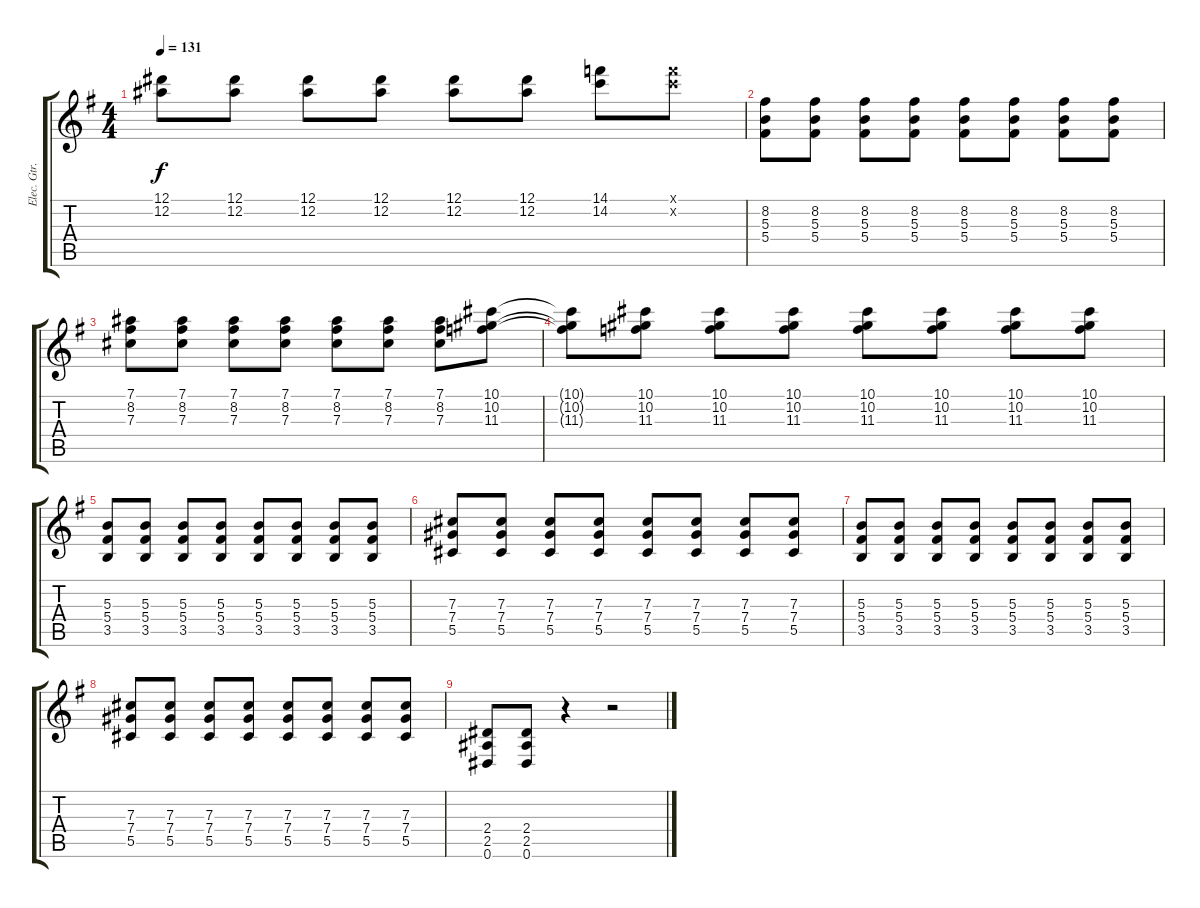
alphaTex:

\track ("Elec. Gtr. 3" "Elec. Gtr.") {instrument distortionguitar}
\staff {score tabs}
\tuning (Eb4 Bb3 Gb3 Db3 Ab2 Eb2) {hide}
\ts (4 4)
\tempo 131
\clef g2
\ks g
(12.1 12.2).8{dy f} (12.1 12.2).8 (12.1 12.2).8 (12.1 12.2).8 (12.1 12.2).8 (12.1 12.2).8 (14.1 14.2).8 (14.1{x} 14.2{x}).8 |
(8.2 5.3 5.4).8 (8.2 5.3 5.4).8 (8.2 5.3 5.4).8 (8.2 5.3 5.4).8 (8.2 5.3 5.4).8 (8.2 5.3 5.4).8 (8.2 5.3 5.4).8 (8.2 5.3 5.4).8 |
(7.1 8.2 7.3).8 (7.1 8.2 7.3).8 (7.1 8.2 7.3).8 (7.1 8.2 7.3).8 (7.1 8.2 7.3).8 (7.1 8.2 7.3).8 (7.1 8.2 7.3).8 (10.1 10.2 11.3).8 |
(10.1{t} 10.2{t} 11.3{t}).8 (10.1 10.2 11.3).8 (10.1 10.2 11.3).8 (10.1 10.2 11.3).8 (10.1 10.2 11.3).8 (10.1 10.2 11.3).8 (10.1 10.2 11.3).8 (10.1 10.2 11.3).8 |
(5.3 5.4 3.5).8 (5.3 5.4 3.5).8 (5.3 5.4 3.5).8 (5.3 5.4 3.5).8 (5.3 5.4 3.5).8 (5.3 5.4 3.5).8 (5.3 5.4 3.5).8 (5.3 5.4 3.5).8 |
(7.3 7.4 5.5).8 (7.3 7.4 5.5).8 (7.3 7.4 5.5).8 (7.3 7.4 5.5).8 (7.3 7.4 5.5).8 (7.3 7.4 5.5).8 (7.3 7.4 5.5).8 (7.3 7.4 5.5).8 |
(5.3 5.4 3.5).8 (5.3 5.4 3.5).8 (5.3 5.4 3.5).8 (5.3 5.4 3.5).8 (5.3 5.4 3.5).8 (5.3 5.4 3.5).8 (5.3 5.4 3.5).8 (5.3 5.4 3.5).8 |
(7.3 7.4 5.5).8 (7.3 7.4 5.5).8 (7.3 7.4 5.5).8 (7.3 7.4 5.5).8 (7.3 7.4 5.5).8 (7.3 7.4 5.5).8 (7.3 7.4 5.5).8 (7.3 7.4 5.5).8 |
(2.4 2.5 0.6).8 (2.4 2.5 0.6).8 r.4 r.2
